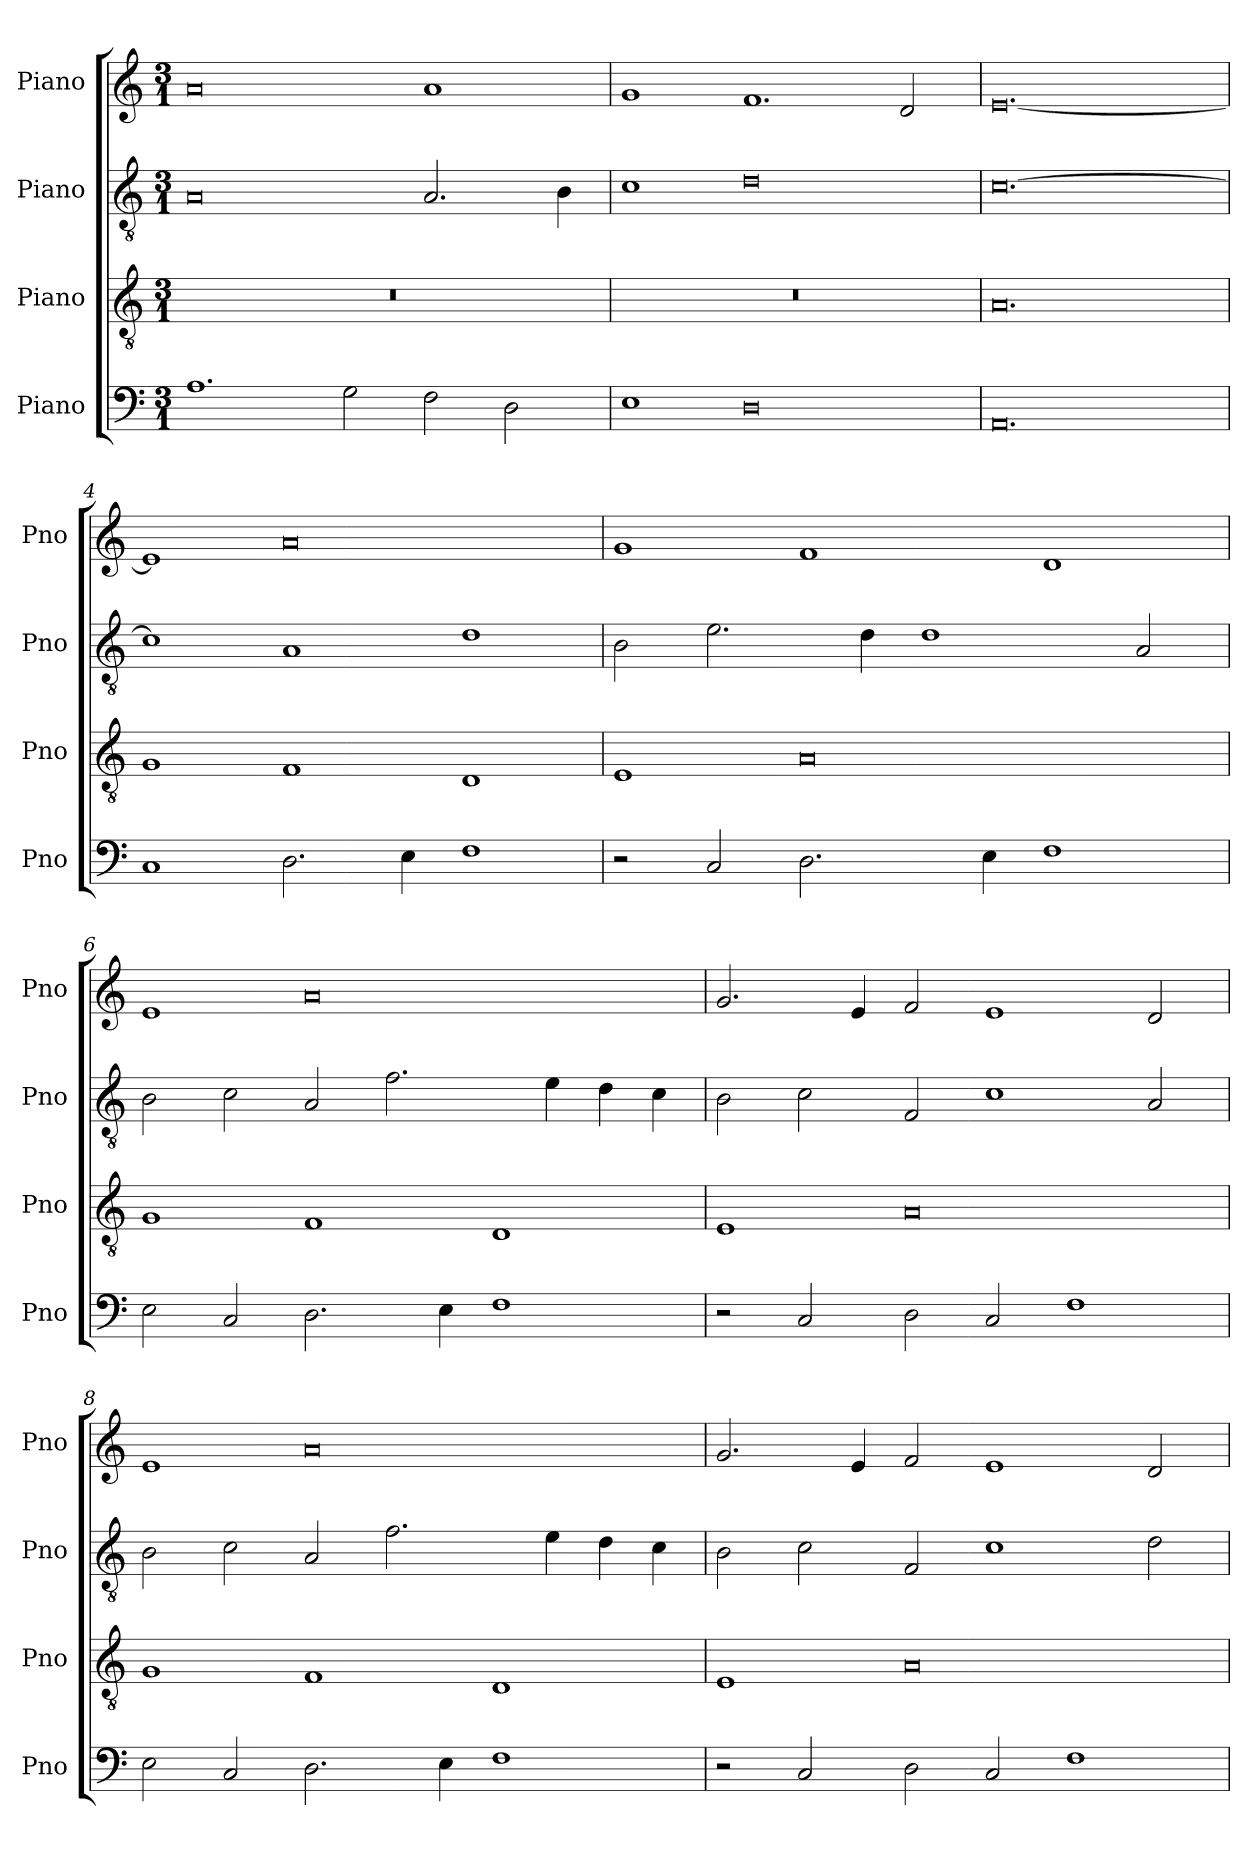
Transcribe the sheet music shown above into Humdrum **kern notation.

**kern	**kern	**kern	**kern
*part4	*part3	*part2	*part1
*staff4	*staff3	*staff2	*staff1
*I"Piano	*I"Piano	*I"Piano	*I"Piano
*I'Pno	*I'Pno	*I'Pno	*I'Pno
*clefF4	*clefGv2	*clefGv2	*clefG2
*k[]	*k[]	*k[]	*k[]
*M3/1	*M3/1	*M3/1	*M3/1
=1	=1	=1	=1
1.A	0.r	0A	0a
2G\	.	.	.
2F\	.	2.A/	1a
2D\	.	.	.
.	.	4B\	.
=2	=2	=2	=2
1E	0.r	1c	1g
0D	.	0d	1.f
.	.	.	2d/
=3	=3	=3	=3
0.AA	0.A	[0.c	[0.e
!!LO:LB:g=z
=4	=4	=4	=4
1C	1G	1c]	1e]
2.D\	1F	1A	0a
4E\	.	.	.
1F	1D	1d	.
=5	=5	=5	=5
2r	1E	2B\	1g
2C/	.	2.e\	.
2.D\	0A	.	1f
.	.	4d\	.
.	.	1d	.
4E\	.	.	.
1F	.	.	1d
.	.	2A/	.
=6	=6	=6	=6
2E\	1G	2B\	1e
2C/	.	2c\	.
2.D\	1F	2A/	0a
.	.	2.f\	.
4E\	.	.	.
1F	1D	.	.
.	.	4e\	.
.	.	4d\	.
.	.	4c\	.
!!LO:LB:g=z
=7	=7	=7	=7
2r	1E	2B\	2.g/
2C/	.	2c\	.
.	.	.	4e/
2D\	0A	2F/	2f/
2C/	.	1c	1e
1F	.	.	.
.	.	2A/	2d/
=8	=8	=8	=8
2E\	1G	2B\	1e
2C/	.	2c\	.
2.D\	1F	2A/	0a
.	.	2.f\	.
4E\	.	.	.
1F	1D	.	.
.	.	4e\	.
.	.	4d\	.
.	.	4c\	.
!!LO:PB:g=z
=9	=9	=9	=9
2r	1E	2B\	2.g/
2C/	.	2c\	.
.	.	.	4e/
2D\	0A	2F/	2f/
2C/	.	1c	1e
1F	.	.	.
.	.	2d\	2d/
=	=	=	=
*-	*-	*-	*-
